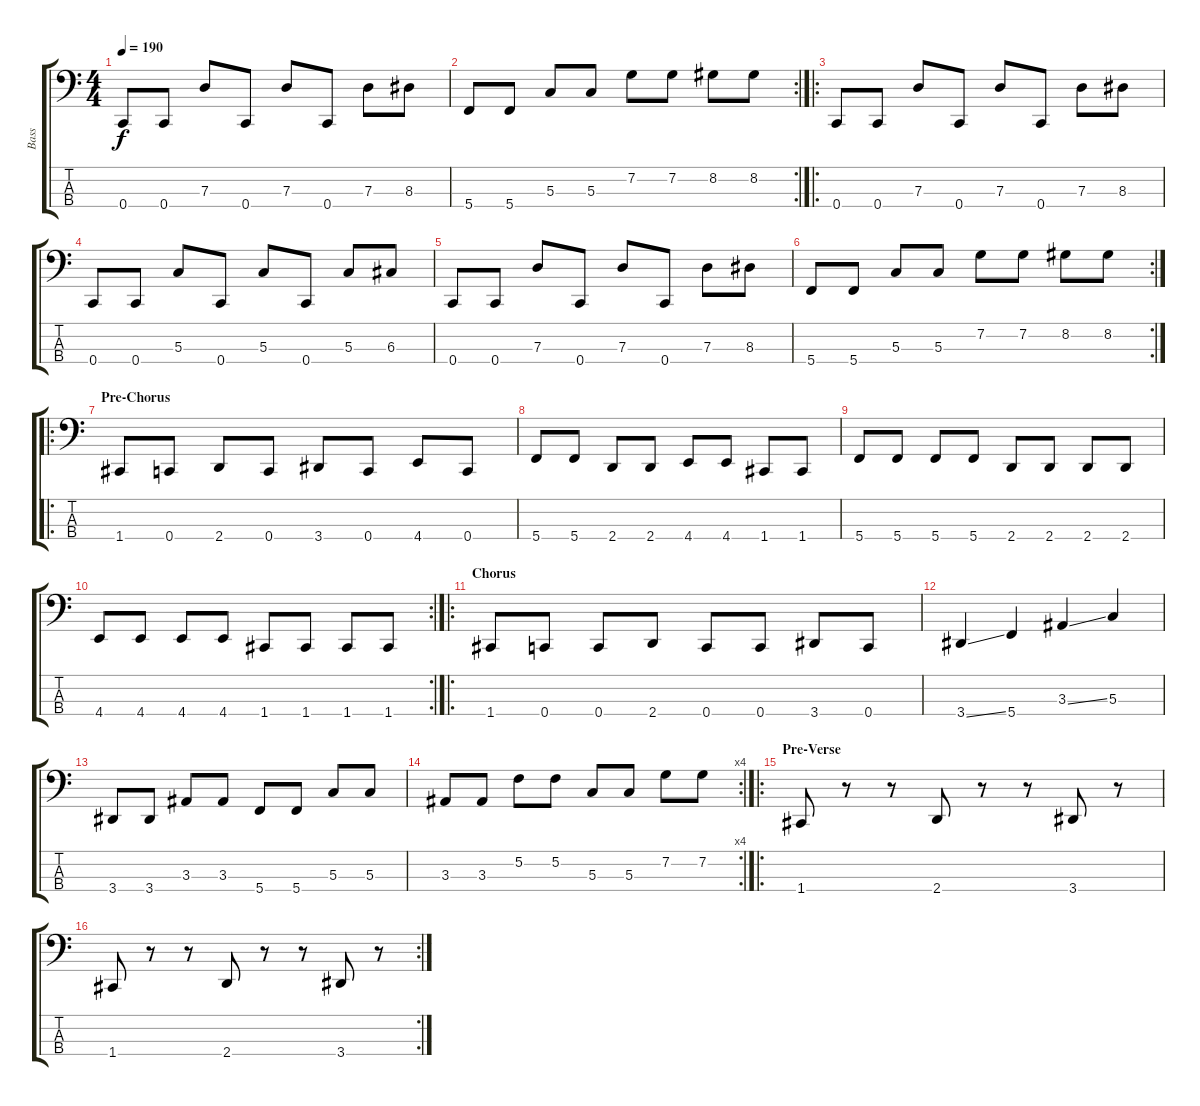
\track ("Bass" "Bass") {instrument electricbasspick}
\staff {score tabs}
\tuning (F2 C2 G1 C1) {hide}
\ts (4 4)
\tempo 190
\clef f4
\ks c
0.4.8{dy f} 0.4.8 7.3.8 0.4.8 7.3.8 0.4.8 7.3.8 8.3.8 |
\rc 2
5.4.8 5.4.8 5.3.8 5.3.8 7.2.8 7.2.8 8.2.8 8.2.8 |
\ro
0.4.8 0.4.8 7.3.8 0.4.8 7.3.8 0.4.8 7.3.8 8.3.8 |
0.4.8 0.4.8 5.3.8 0.4.8 5.3.8 0.4.8 5.3.8 6.3.8 |
0.4.8 0.4.8 7.3.8 0.4.8 7.3.8 0.4.8 7.3.8 8.3.8 |
\rc 2
5.4.8 5.4.8 5.3.8 5.3.8 7.2.8 7.2.8 8.2.8 8.2.8 |
\ro
\section ("" "Pre-Chorus")
1.4.8 0.4.8 2.4.8 0.4.8 3.4.8 0.4.8 4.4.8 0.4.8 |
5.4.8 5.4.8 2.4.8 2.4.8 4.4.8 4.4.8 1.4.8 1.4.8 |
5.4.8 5.4.8 5.4.8 5.4.8 2.4.8 2.4.8 2.4.8 2.4.8 |
\rc 2
4.4.8 4.4.8 4.4.8 4.4.8 1.4.8 1.4.8 1.4.8 1.4.8 |
\ro
\section ("" "Chorus")
1.4.8 0.4.8 0.4.8 2.4.8 0.4.8 0.4.8 3.4.8 0.4.8 |
3.4{ss}.4 5.4.4 3.3{ss}.4 5.3.4 |
3.4.8 3.4.8 3.3.8 3.3.8 5.4.8 5.4.8 5.3.8 5.3.8 |
\rc 4
3.3.8 3.3.8 5.2.8 5.2.8 5.3.8 5.3.8 7.2.8 7.2.8 |
\ro
\section ("" "Pre-Verse")
1.4.8 r.8 r.8 2.4.8 r.8 r.8 3.4.8 r.8 |
\rc 2
1.4.8 r.8 r.8 2.4.8 r.8 r.8 3.4.8 r.8
